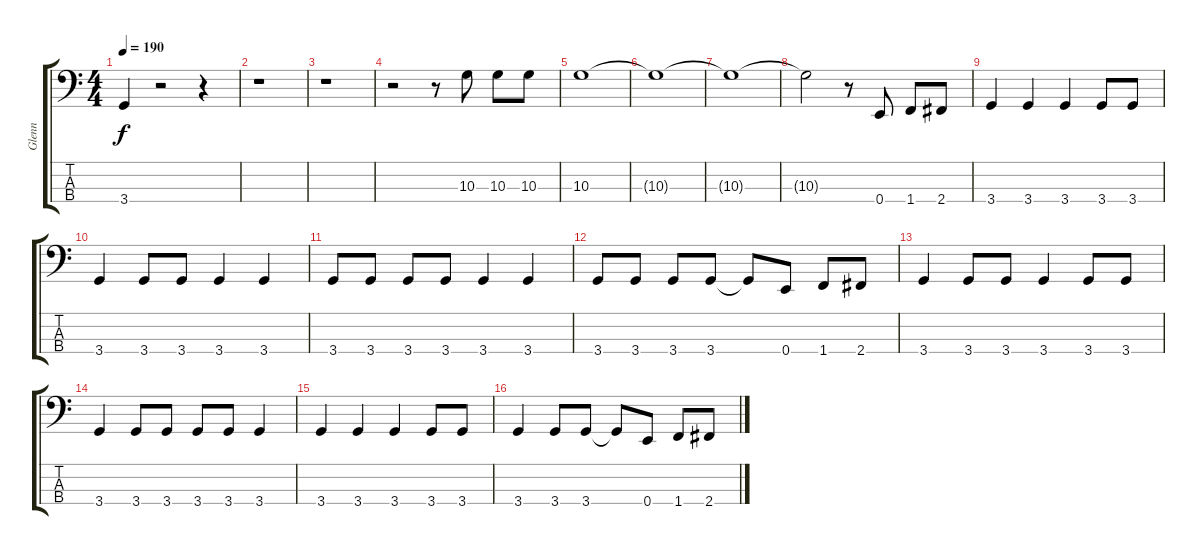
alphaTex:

\track ("Glenn" "Glenn") {instrument electricbassfinger}
\staff {score tabs}
\tuning (G2 D2 A1 E1) {hide}
\ts (4 4)
\tempo 190
\clef f4
\ks c
3.4.4{dy f instrument electricbassfinger} r.2 r.4 |
r.1 |
r.1 |
r.2 r.8 10.3.8 10.3.8 10.3.8 |
10.3.1 |
10.3{t}.1 |
10.3{t}.1 |
10.3{t}.2 r.8 0.4.8 1.4.8 2.4.8 |
3.4.4 3.4.4 3.4.4 3.4.8 3.4.8 |
3.4.4 3.4.8 3.4.8 3.4.4 3.4.4 |
3.4.8 3.4.8 3.4.8 3.4.8 3.4.4 3.4.4 |
3.4.8 3.4.8 3.4.8 3.4.8 3.4{t}.8 0.4.8 1.4.8 2.4.8 |
3.4.4 3.4.8 3.4.8 3.4.4 3.4.8 3.4.8 |
3.4.4 3.4.8 3.4.8 3.4.8 3.4.8 3.4.4 |
3.4.4 3.4.4 3.4.4 3.4.8 3.4.8 |
3.4.4 3.4.8 3.4.8 3.4{t}.8 0.4.8 1.4.8 2.4.8
